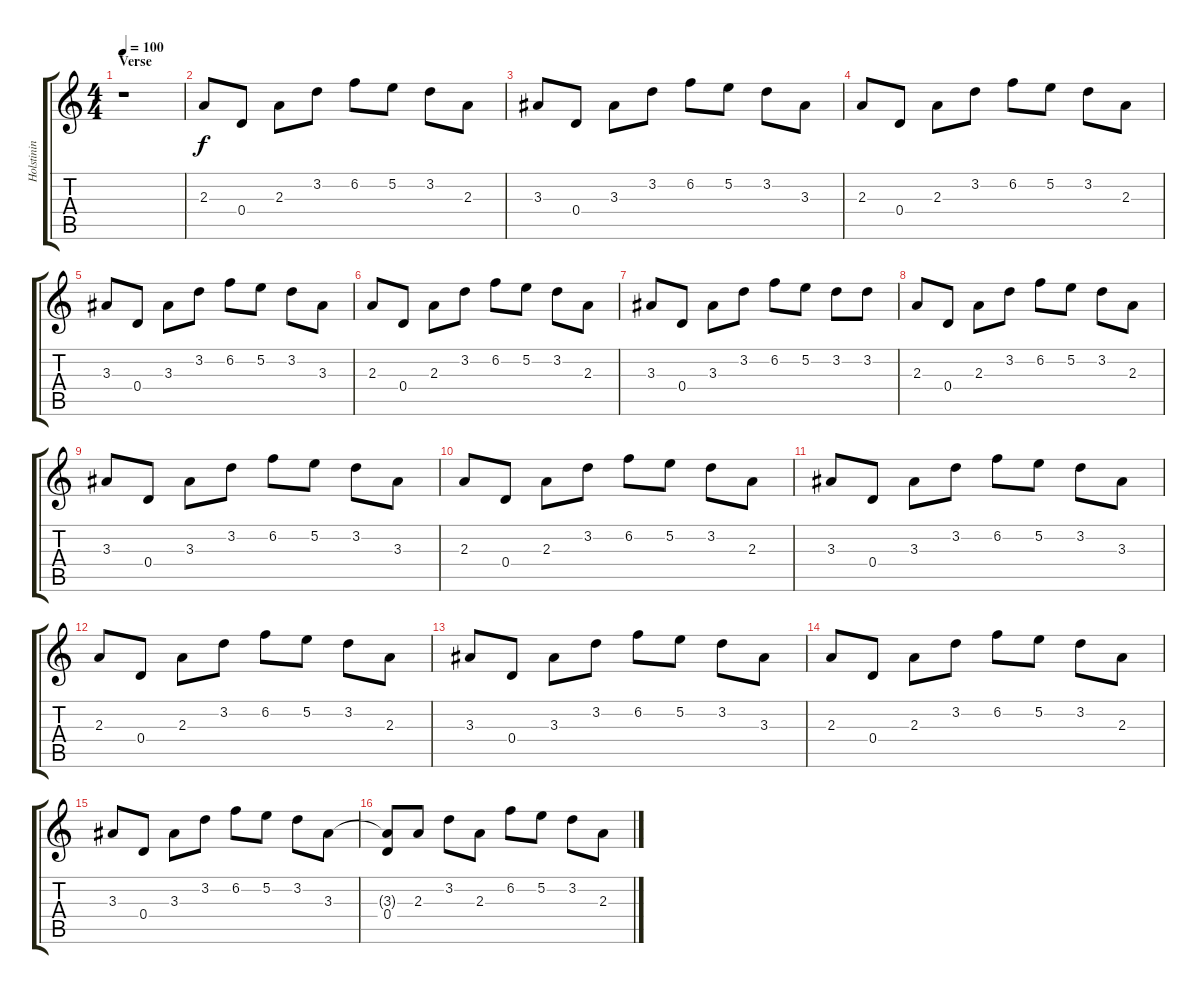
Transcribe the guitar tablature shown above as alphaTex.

\track ("Holstinin" "Holstinin") {instrument distortionguitar}
\staff {score tabs}
\tuning (E4 B3 G3 D3 A2 E2) {hide}
\ts (4 4)
\section ("" "Verse")
\tempo 100
\clef g2
\ks c
r.1{dy f instrument distortionguitar} |
2.3.8{volume 10 instrument electricguitarclean} 0.4.8 2.3.8 3.2.8 6.2.8 5.2.8 3.2.8 2.3.8 |
3.3.8 0.4.8 3.3.8 3.2.8 6.2.8 5.2.8 3.2.8 3.3.8 |
2.3.8 0.4.8 2.3.8 3.2.8 6.2.8 5.2.8 3.2.8 2.3.8 |
3.3.8 0.4.8 3.3.8 3.2.8 6.2.8 5.2.8 3.2.8 3.3.8 |
2.3.8 0.4.8 2.3.8 3.2.8 6.2.8 5.2.8 3.2.8 2.3.8 |
3.3.8 0.4.8 3.3.8 3.2.8 6.2.8 5.2.8 3.2.8 3.2.8 |
2.3.8 0.4.8 2.3.8 3.2.8 6.2.8 5.2.8 3.2.8 2.3.8 |
3.3.8 0.4.8 3.3.8 3.2.8 6.2.8 5.2.8 3.2.8 3.3.8 |
2.3.8 0.4.8 2.3.8 3.2.8 6.2.8 5.2.8 3.2.8 2.3.8 |
3.3.8 0.4.8 3.3.8 3.2.8 6.2.8 5.2.8 3.2.8 3.3.8 |
2.3.8 0.4.8 2.3.8 3.2.8 6.2.8 5.2.8 3.2.8 2.3.8 |
3.3.8 0.4.8 3.3.8 3.2.8 6.2.8 5.2.8 3.2.8 3.3.8 |
2.3.8 0.4.8 2.3.8 3.2.8 6.2.8 5.2.8 3.2.8 2.3.8 |
3.3.8 0.4.8 3.3.8 3.2.8 6.2.8 5.2.8 3.2.8 3.3.8 |
(3.3{t} 0.4).8 2.3.8 3.2.8 2.3.8 6.2.8 5.2.8 3.2.8 2.3.8
